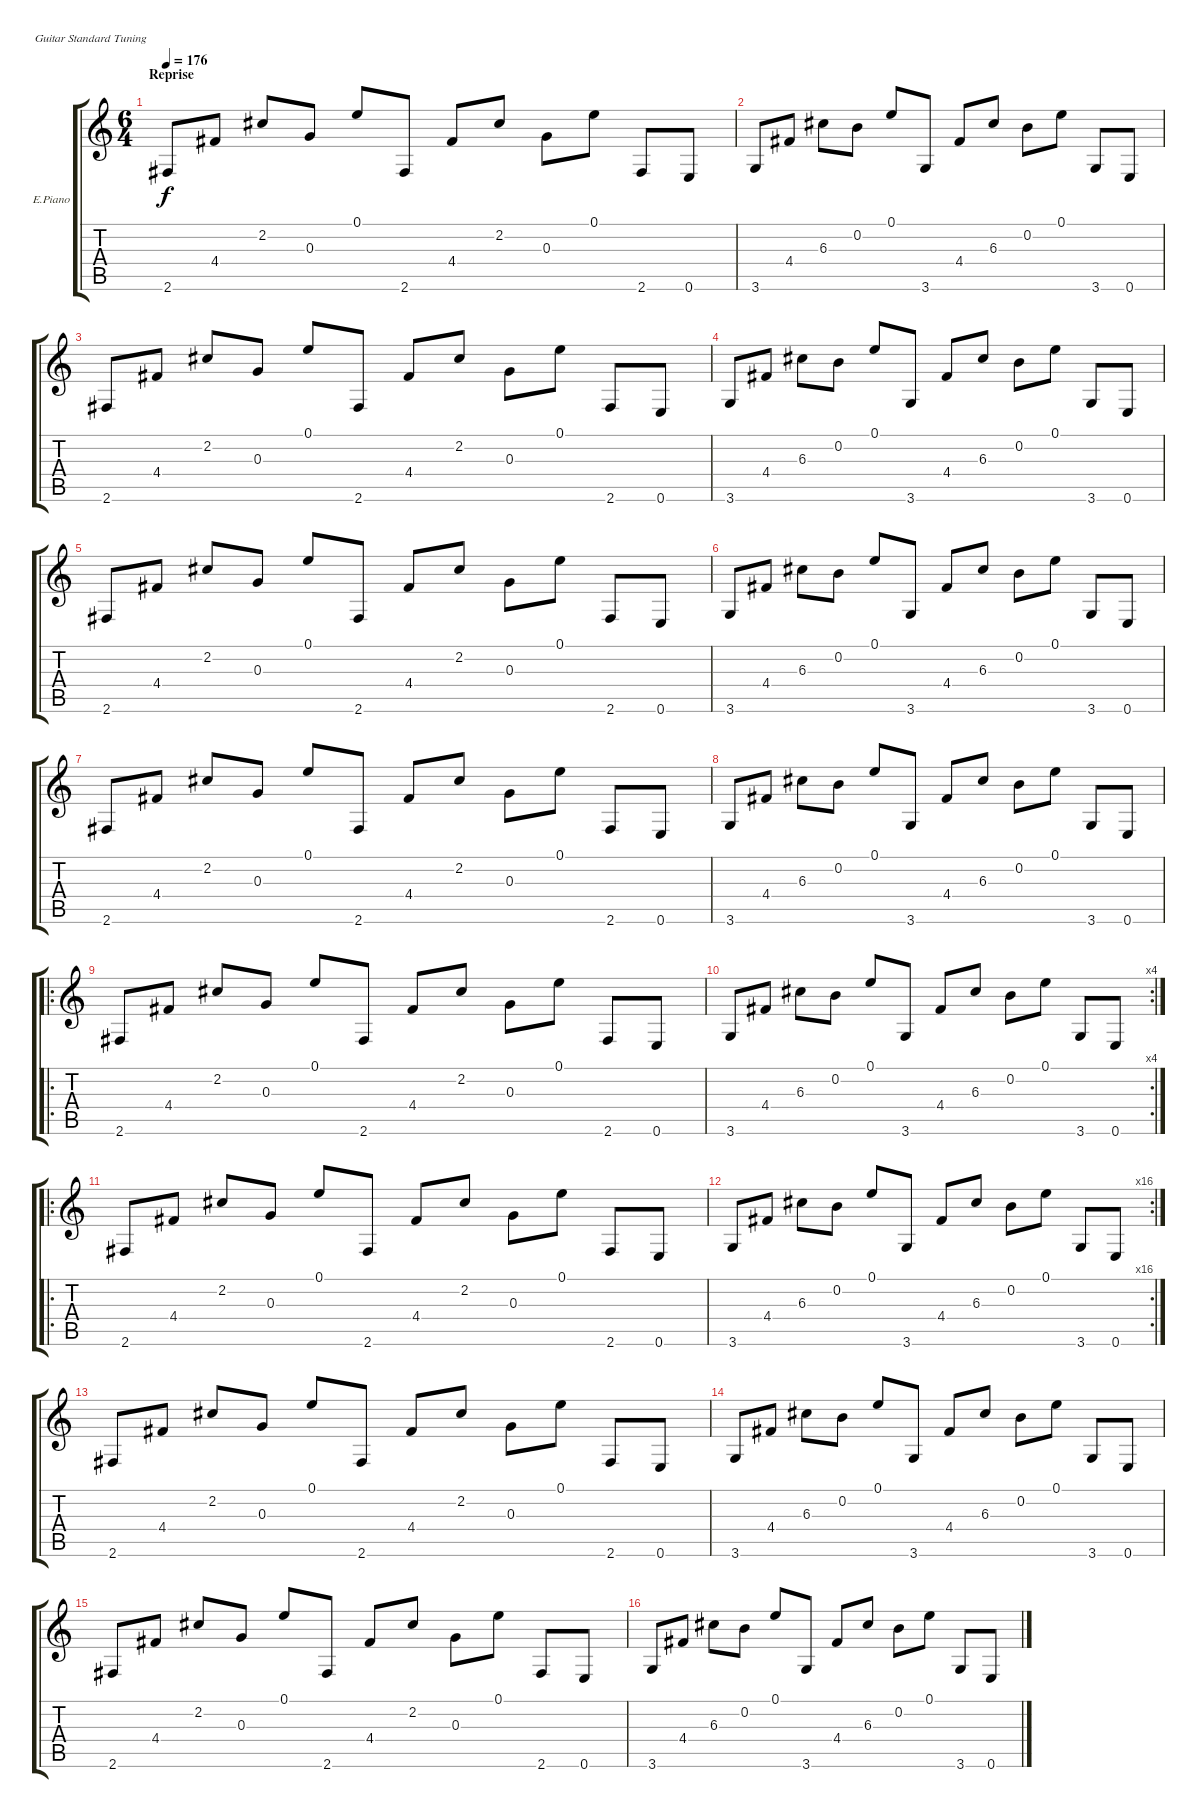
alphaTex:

\bracketExtendMode groupsimilarinstruments
\firstSystemTrackNameOrientation horizontal
\otherSystemsTrackNameOrientation horizontal
\track ("E.Piano" "E.Piano") {instrument electricpiano1}
\staff {score tabs}
\tuning (E4 B3 G3 D3 A2 E2)
\displaytranspose 12
\ts (6 4)
\section ("" "Reprise")
\tempo 176
\clef g2
\ks c
2.6.8{dy f} 4.4.8 2.2.8 0.3.8 0.1.8 2.6.8 4.4.8 2.2.8 0.3.8 0.1.8 2.6.8 0.6.8 |
3.6.8 4.4.8 6.3.8 0.2.8 0.1.8 3.6.8 4.4.8 6.3.8 0.2.8 0.1.8 3.6.8 0.6.8 |
2.6.8 4.4.8 2.2.8 0.3.8 0.1.8 2.6.8 4.4.8 2.2.8 0.3.8 0.1.8 2.6.8 0.6.8 |
3.6.8 4.4.8 6.3.8 0.2.8 0.1.8 3.6.8 4.4.8 6.3.8 0.2.8 0.1.8 3.6.8 0.6.8 |
2.6.8 4.4.8 2.2.8 0.3.8 0.1.8 2.6.8 4.4.8 2.2.8 0.3.8 0.1.8 2.6.8 0.6.8 |
3.6.8 4.4.8 6.3.8 0.2.8 0.1.8 3.6.8 4.4.8 6.3.8 0.2.8 0.1.8 3.6.8 0.6.8 |
2.6.8 4.4.8 2.2.8 0.3.8 0.1.8 2.6.8 4.4.8 2.2.8 0.3.8 0.1.8 2.6.8 0.6.8 |
3.6.8 4.4.8 6.3.8 0.2.8 0.1.8 3.6.8 4.4.8 6.3.8 0.2.8 0.1.8 3.6.8 0.6.8 |
\ro
2.6.8 4.4.8 2.2.8 0.3.8 0.1.8 2.6.8 4.4.8 2.2.8 0.3.8 0.1.8 2.6.8 0.6.8 |
\rc 4
3.6.8 4.4.8 6.3.8 0.2.8 0.1.8 3.6.8 4.4.8 6.3.8 0.2.8 0.1.8 3.6.8 0.6.8 |
\ro
2.6.8 4.4.8 2.2.8 0.3.8 0.1.8 2.6.8 4.4.8 2.2.8 0.3.8 0.1.8 2.6.8 0.6.8 |
\rc 16
3.6.8 4.4.8 6.3.8 0.2.8 0.1.8 3.6.8 4.4.8 6.3.8 0.2.8 0.1.8 3.6.8 0.6.8 |
2.6.8 4.4.8 2.2.8 0.3.8 0.1.8 2.6.8 4.4.8 2.2.8 0.3.8 0.1.8 2.6.8 0.6.8 |
3.6.8 4.4.8 6.3.8 0.2.8 0.1.8 3.6.8 4.4.8 6.3.8 0.2.8 0.1.8 3.6.8 0.6.8 |
2.6.8 4.4.8 2.2.8 0.3.8 0.1.8 2.6.8 4.4.8 2.2.8 0.3.8 0.1.8 2.6.8 0.6.8 |
3.6.8 4.4.8 6.3.8 0.2.8 0.1.8 3.6.8 4.4.8 6.3.8 0.2.8 0.1.8 3.6.8 0.6.8
